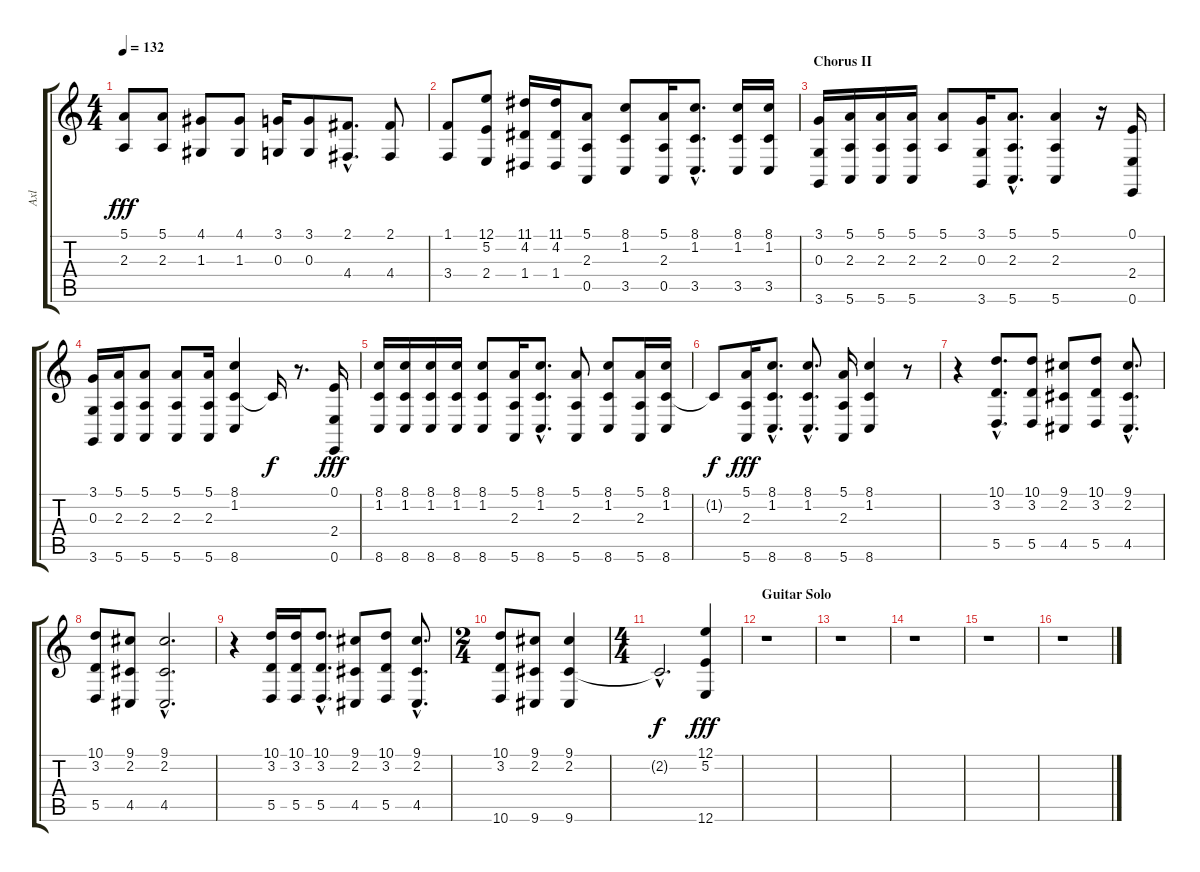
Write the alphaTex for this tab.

\track ("Axl" "Axl") {instrument trumpet}
\staff {score tabs}
\tuning (E4 B3 G3 D3 A2 E2) {hide}
\ts (4 4)
\tempo 132
\clef g2
\ks c
(5.1 2.3).8{dy fff} (5.1 2.3).8 (4.1 1.3).8 (4.1 1.3).8 (3.1 0.3).16 (3.1 0.3).8 (2.1{hac} 4.4{hac}).8{d} (2.1 4.4).8 |
(1.1 3.4).8 (12.1 5.2 2.4).8 (11.1 4.2 1.4).16 (11.1 4.2 1.4).16 (5.1 2.3 0.5).8 (8.1 1.2 3.5).8 (5.1 2.3 0.5).16 (8.1{hac} 1.2{hac} 3.5{hac}).8{d} (8.1 1.2 3.5).16 (8.1 1.2 3.5).16 |
\section ("" "Chorus II")
(3.1 0.3 3.6).16 (5.1 2.3 5.6).16 (5.1 2.3 5.6).16 (5.1 2.3 5.6).16 (5.1 2.3).8 (3.1 0.3 3.6).16 (5.1{hac} 2.3{hac} 5.6{hac}).8{d} (5.1 2.3 5.6).4 r.16 (0.1 2.4 0.6).16 |
(3.1 0.3 3.6).16 (5.1 2.3 5.6).16 (5.1 2.3 5.6).8 (5.1 2.3 5.6).8 (5.1 2.3 5.6).16 (8.1 1.2 8.6).4 1.2{t}.16{dy f} r.8{d} (0.1 2.4 0.6).16{dy fff} |
(8.1 1.2 8.6).16 (8.1 1.2 8.6).16 (8.1 1.2 8.6).16 (8.1 1.2 8.6).16 (8.1 1.2 8.6).8 (5.1 2.3 5.6).16 (8.1{hac} 1.2{hac} 8.6{hac}).8{d} (5.1 2.3 5.6).8 (8.1 1.2 8.6).8 (5.1 2.3 5.6).16 (8.1 1.2 8.6).16 |
1.2{t}.8{dy f} (5.1 2.3 5.6).16{dy fff} (8.1{hac} 1.2{hac} 8.6{hac}).8{d} (8.1{hac} 1.2{hac} 8.6{hac}).8{d} (5.1 2.3 5.6).16 (8.1 1.2 8.6).4 r.8 |
r.4 (10.1{hac} 3.2{hac} 5.5{hac}).8{d} (10.1 3.2 5.5).8 (9.1 2.2 4.5).8 (10.1 3.2 5.5).8 (9.1{hac} 2.2{hac} 4.5{hac}).8{d} |
(10.1 3.2 5.5).8 (9.1 2.2 4.5).8 (9.1{hac} 2.2{hac} 4.5{hac}).2{d} |
r.4 (10.1 3.2 5.5).16 (10.1 3.2 5.5).16 (10.1{hac} 3.2{hac} 5.5{hac}).8{d} (9.1 2.2 4.5).8 (10.1 3.2 5.5).8 (9.1{hac} 2.2{hac} 4.5{hac}).8{d} |
\ts (2 4)
(10.1 3.2 10.6).8 (9.1 2.2 9.6).8 (9.1 2.2 9.6).4 |
\ts (4 4)
2.2{hac t}.2{d dy f} (12.1 5.2 12.6).4{dy fff} |
\section ("" "Guitar Solo")
r.1 |
r.1 |
r.1 |
r.1 |
r.1
